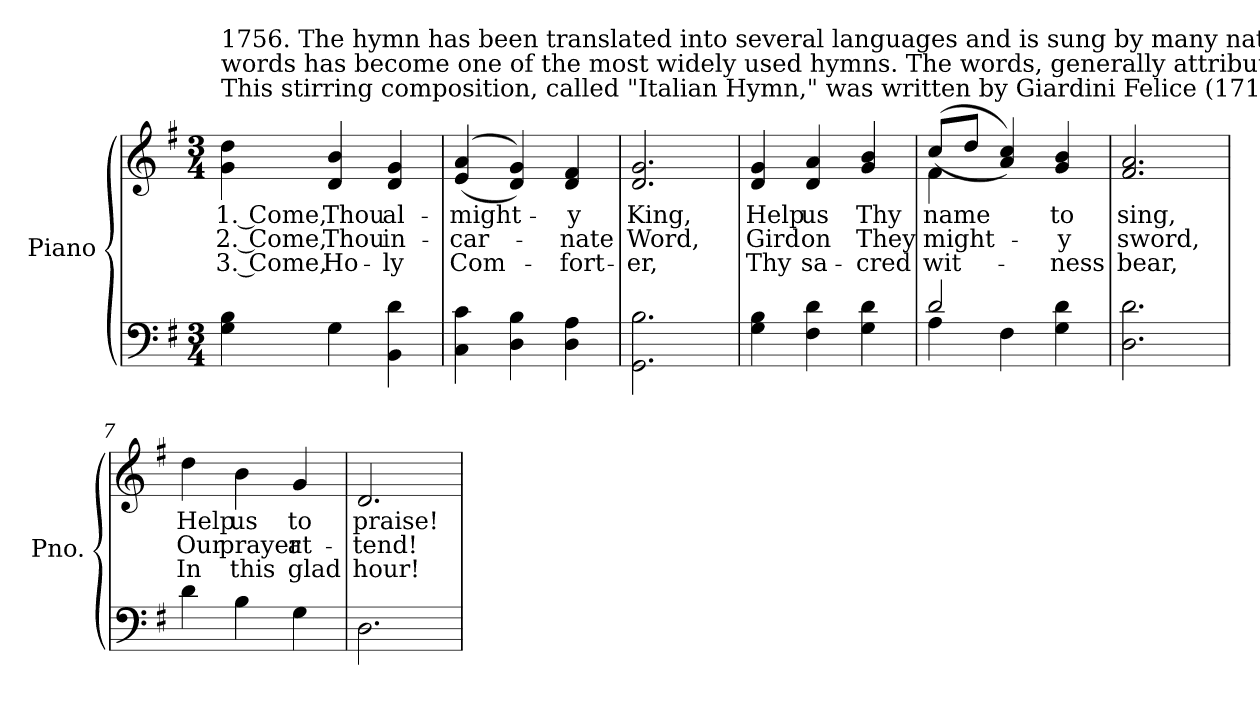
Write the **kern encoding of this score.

**kern	**kern	**text	**text	**text
*part1	*part1	*part1	*part1	*part1
*staff2	*staff1	*staff1	*staff1	*staff1
*I"Piano	*	*	*	*
*I'Pno.	*	*	*	*
!!LO:PB:g=z
*clefF4	*clefG2	*	*	*
*k[f#]	*k[f#]	*	*	*
*G:	*G:	*	*	*
*M3/4	*M3/4	*	*	*
=1	=1	=1	=1	=1
!	!LO:TX:a:t=This stirring composition, called "Italian Hymn," was written by  Giardini Felice (1716-1796), and with these	!	!	!
!	!LO:TX:t=words has become one of the most widely used hymns. The words, generally attributed to Charles Wesley, appeared in	!	!	!
!	!LO:TX:t=1756. The hymn has been translated into several languages and is sung by many nations.	!	!	!
!	!	!LO:LY:b:color=#000000	!LO:LY:b:color=#000000	!LO:LY:b:color=#000000
4Gi\ 4Bi	4gi\ 4ddi	1. Come,	2. Come,	3. Come,
!	!	!LO:LY:b:color=#000000	!LO:LY:b:color=#000000	!LO:LY:b:color=#000000
4Gi\	4di/ 4bi	Thou	Thou	Ho-
!	!	!LO:LY:b:color=#000000	!LO:LY:b:color=#000000	!LO:LY:b:color=#000000
4BBi\ 4di	4di/ 4gi	al-	in-	-ly
=2	=2	=2	=2	=2
!	!	!LO:LY:b:color=#000000	!LO:LY:b:color=#000000	!LO:LY:b:color=#000000
4Ci\ 4ci	((4ei/ 4ai	-might-	-car-	Com-
4Di\ 4Bi	4di/ 4gi))	.	.	.
!	!	!LO:LY:b:color=#000000	!LO:LY:b:color=#000000	!LO:LY:b:color=#000000
4Di\ 4Ai	4di/ 4f#i	-y	-nate	-fort-
=3	=3	=3	=3	=3
!	!	!LO:LY:b:color=#000000	!LO:LY:b:color=#000000	!LO:LY:b:color=#000000
2.GGi\ 2.Bi	2.di/ 2.gi	King,	Word,	-er,
=4	=4	=4	=4	=4
!	!	!LO:LY:b:color=#000000	!LO:LY:b:color=#000000	!LO:LY:b:color=#000000
4Gi\ 4Bi	4di/ 4gi	Help	Gird	Thy
!	!	!LO:LY:b:color=#000000	!LO:LY:b:color=#000000	!LO:LY:b:color=#000000
4F#i\ 4di	4di/ 4ai	us	on	sa-
!	!	!LO:LY:b:color=#000000	!LO:LY:b:color=#000000	!LO:LY:b:color=#000000
4Gi\ 4di	4gi/ 4bi	Thy	They	-cred
=5	=5	=5	=5	=5
*^	*	*	*	*
!	!	!	!LO:LY:b:color=#000000	!LO:LY:b:color=#000000	!LO:LY:b:color=#000000
*	*	*^	*	*	*
2di/	4Ai\	((8cci/L	4f#i\	name	might-	wit-
.	.	8ddi/J	.	.	.	.
.	4F#i\	4ai/ 4cci))	2ryy	.	.	.
!	!	!	!	!LO:LY:b:color=#000000	!LO:LY:b:color=#000000	!LO:LY:b:color=#000000
4Gi\ 4di	4ryy	4gi/ 4bi	.	to	-y	-ness
*v	*v	*	*	*	*	*
*	*v	*v	*	*	*
=6	=6	=6	=6	=6
*^	*	*	*	*
!	!	!	!LO:LY:b:color=#000000	!LO:LY:b:color=#000000	!LO:LY:b:color=#000000
*v	*v	*	*	*	*
2.Di\ 2.di	2.f#i/ 2.ai	sing,	sword,	bear,
!!LO:LB:g=z
=7	=7	=7	=7	=7
!	!	!LO:LY:b:color=#000000	!LO:LY:b:color=#000000	!LO:LY:b:color=#000000
4di\	4ddi\	Help	Our	In
!	!	!LO:LY:b:color=#000000	!LO:LY:b:color=#000000	!LO:LY:b:color=#000000
4Bi\	4bi\	us	prayer	this
!	!	!LO:LY:b:color=#000000	!LO:LY:b:color=#000000	!LO:LY:b:color=#000000
4Gi\	4gi/	to	at-	glad
=8	=8	=8	=8	=8
!	!	!LO:LY:b:color=#000000	!LO:LY:b:color=#000000	!LO:LY:b:color=#000000
2.Di\	2.di/	praise!	-tend!	hour!
=	=	=	=	=
*-	*-	*-	*-	*-
